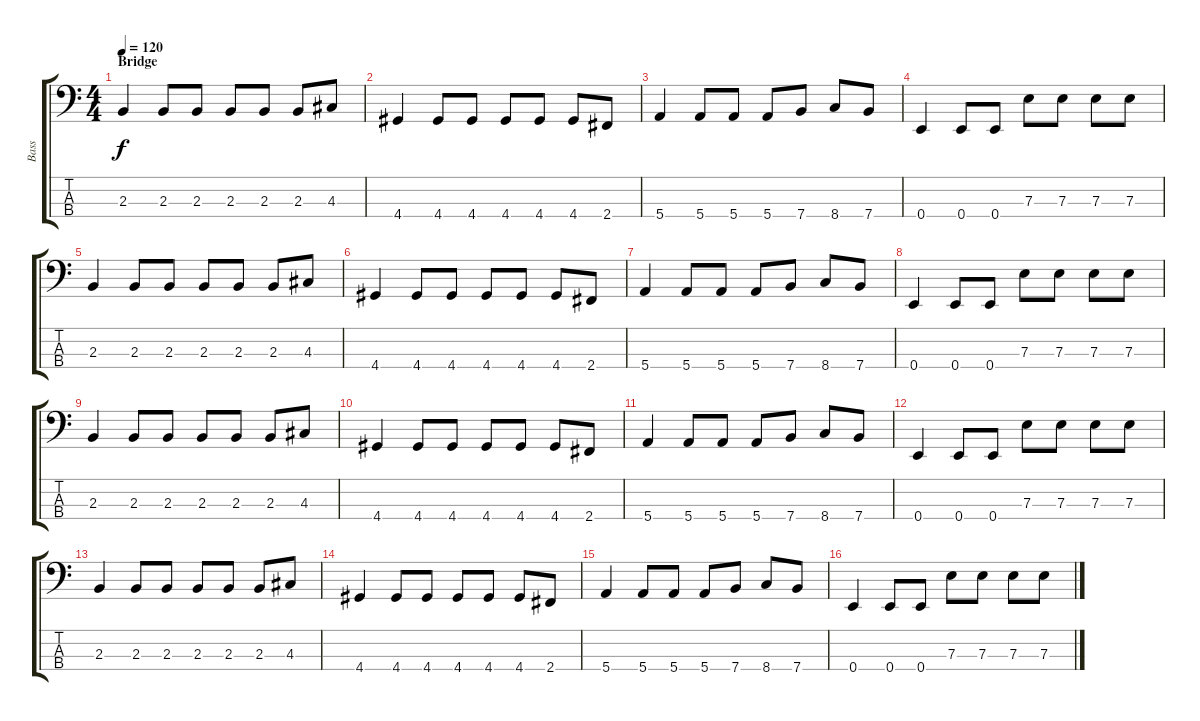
\track ("Bass" "Bass") {instrument electricbasspick}
\staff {score tabs}
\tuning (G2 D2 A1 E1) {hide}
\ts (4 4)
\section ("" "Bridge")
\tempo 120
\clef f4
\ks c
2.3.4{dy f} 2.3.8 2.3.8 2.3.8 2.3.8 2.3.8 4.3.8 |
4.4.4 4.4.8 4.4.8 4.4.8 4.4.8 4.4.8 2.4.8 |
5.4.4 5.4.8 5.4.8 5.4.8 7.4.8 8.4.8 7.4.8 |
0.4.4 0.4.8 0.4.8 7.3.8 7.3.8 7.3.8 7.3.8 |
2.3.4 2.3.8 2.3.8 2.3.8 2.3.8 2.3.8 4.3.8 |
4.4.4 4.4.8 4.4.8 4.4.8 4.4.8 4.4.8 2.4.8 |
5.4.4 5.4.8 5.4.8 5.4.8 7.4.8 8.4.8 7.4.8 |
0.4.4 0.4.8 0.4.8 7.3.8 7.3.8 7.3.8 7.3.8 |
2.3.4 2.3.8 2.3.8 2.3.8 2.3.8 2.3.8 4.3.8 |
4.4.4 4.4.8 4.4.8 4.4.8 4.4.8 4.4.8 2.4.8 |
5.4.4 5.4.8 5.4.8 5.4.8 7.4.8 8.4.8 7.4.8 |
0.4.4 0.4.8 0.4.8 7.3.8 7.3.8 7.3.8 7.3.8 |
2.3.4 2.3.8 2.3.8 2.3.8 2.3.8 2.3.8 4.3.8 |
4.4.4 4.4.8 4.4.8 4.4.8 4.4.8 4.4.8 2.4.8 |
5.4.4 5.4.8 5.4.8 5.4.8 7.4.8 8.4.8 7.4.8 |
0.4.4 0.4.8 0.4.8 7.3.8 7.3.8 7.3.8 7.3.8
